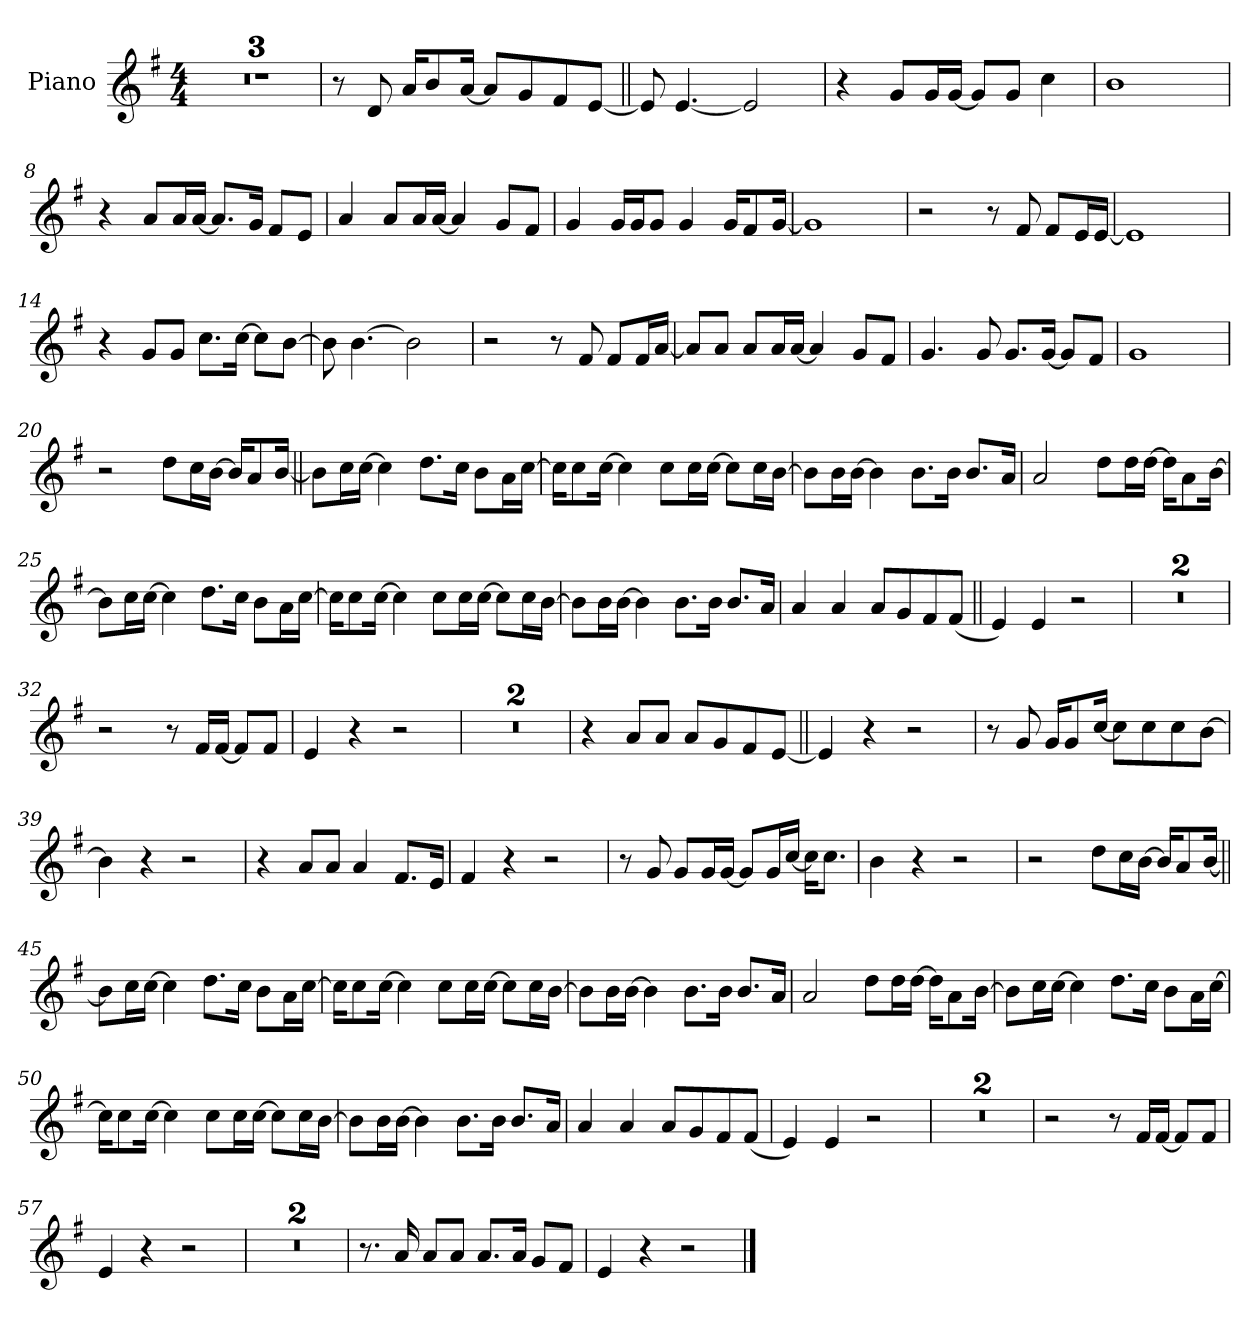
**kern
*part1
*staff1
*I"Piano
*I'Pno.
*clefG2
*k[f#]
*M4/4
*MM100
=1
1r
=2
1r
=3
1r
=4
8r
8d
16aKL
8b
[16aJk
8aL]
8g
8f#
[8eJ
=5||
8e]
[4.e
2e]
=6
4r
8gL
16gL
[16gJJ
8gL]
8gJ
4cc
=7
1b
=8
4r
8aL
16aL
[16aJJ
8.aL]
16gJk
8f#L
8eJ
=9
4a
8aL
16aL
[16aJJ
4a]
8gL
8f#J
=10
4g
16gLL
16gJ
8gJ
4g
16gKL
8f#
[16gJk
=11
1g]
=12
2r
8r
8f#
8f#L
16eL
[16eJJ
=13
1e]
=14
4r
8gL
8gJ
8.ccL
[16ccJk
8ccL]
[8bJ
=15
8b]
[4.b
2b]
=16
2r
8r
8f#
8f#L
16f#L
[16aJJ
=17
8aL]
8aJ
8aL
16aL
[16aJJ
4a]
8gL
8f#J
=18
4.g
8g
8.gL
[16gJk
8gL]
8f#J
=19
1g
=20
2r
8ddL
16ccL
[16bJJ
16bKL]
8a
[16bJk
=21||
8bL]
16ccL
[16ccJJ
4cc]
8.ddL
16ccJk
8bL
16aL
[16ccJJ
=22
16ccKL]
8cc
[16ccJk
4cc]
8ccL
16ccL
[16ccJJ
8ccL]
16ccL
[16bJJ
=23
8bL]
16bL
[16bJJ
4b]
8.bL
16bJk
8.bL
16aJk
=24
2a
8ddL
16ddL
[16ddJJ
16ddKL]
8a
[16bJk
=25
8bL]
16ccL
[16ccJJ
4cc]
8.ddL
16ccJk
8bL
16aL
[16ccJJ
=26
16ccKL]
8cc
[16ccJk
4cc]
8ccL
16ccL
[16ccJJ
8ccL]
16ccL
[16bJJ
=27
8bL]
16bL
[16bJJ
4b]
8.bL
16bJk
8.bL
16aJk
=28
4a
4a
8aL
8g
8f#
(<8f#J
=29||
4e)
4e
2r
=30
1r
=31
1r
=32
2r
8r
16f#LL
[16f#JJ
8f#L]
8f#J
=33
4e
4r
2r
=34
1r
=35
1r
=36
4r
8aL
8aJ
8aL
8g
8f#
[8eJ
=37||
4e]
4r
2r
=38
8r
8g
16gKL
8g
[16ccJk
8ccL]
8cc
8cc
[8bJ
=39
4b]
4r
2r
=40
4r
8aL
8aJ
4a
8.f#L
16eJk
=41
4f#
4r
2r
=42
8r
8g
8gL
16gL
[16gJJ
8gL]
16gL
[16ccJJ
16ccKL]
8.ccJ
=43
4b
4r
2r
=44
2r
8ddL
16ccL
[16bJJ
16bKL]
8a
[16bJk
=45||
8bL]
16ccL
[16ccJJ
4cc]
8.ddL
16ccJk
8bL
16aL
[16ccJJ
=46
16ccKL]
8cc
[16ccJk
4cc]
8ccL
16ccL
[16ccJJ
8ccL]
16ccL
[16bJJ
=47
8bL]
16bL
[16bJJ
4b]
8.bL
16bJk
8.bL
16aJk
=48
2a
8ddL
16ddL
[16ddJJ
16ddKL]
8a
[16bJk
=49
8bL]
16ccL
[16ccJJ
4cc]
8.ddL
16ccJk
8bL
16aL
[16ccJJ
=50
16ccKL]
8cc
[16ccJk
4cc]
8ccL
16ccL
[16ccJJ
8ccL]
16ccL
[16bJJ
=51
8bL]
16bL
[16bJJ
4b]
8.bL
16bJk
8.bL
16aJk
=52
4a
4a
8aL
8g
8f#
(<8f#J
=53
4e)
4e
2r
=54
1r
=55
1r
=56
2r
8r
16f#LL
[16f#JJ
8f#L]
8f#J
=57
4e
4r
2r
=58
1r
=59
1r
=60
8.r
16a
8aL
8aJ
8.aL
16aJk
8gL
8f#J
=61
4e
4r
2r
==
*-
